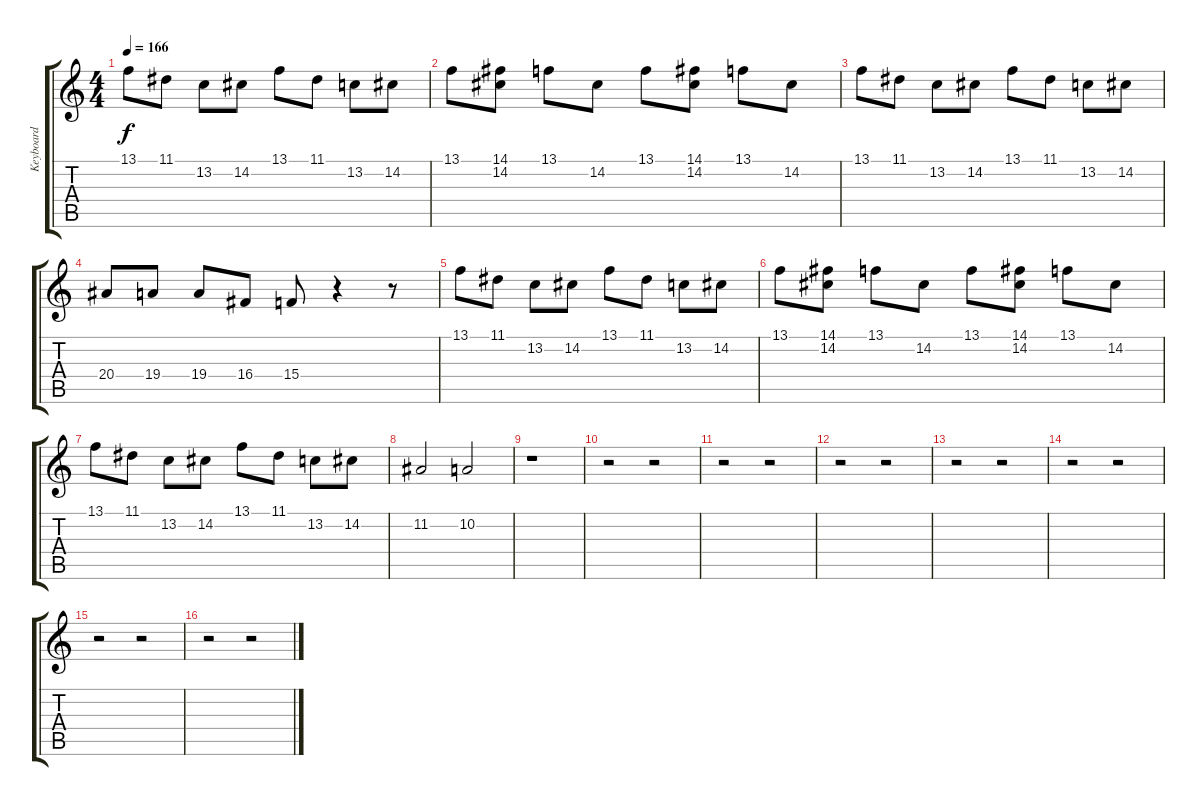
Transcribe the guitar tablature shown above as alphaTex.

\track ("Keyboard" "Keyboard") {instrument electricgrandpiano}
\staff {score tabs}
\tuning (E4 B3 G3 D3 A2 E2) {hide}
\ts (4 4)
\tempo 166
\clef g2
\ks c
13.1.8{dy f} 11.1.8 13.2.8 14.2.8 13.1.8 11.1.8 13.2.8 14.2.8 |
13.1.8 (14.1 14.2).8 13.1.8 14.2.8 13.1.8 (14.1 14.2).8 13.1.8 14.2.8 |
13.1.8 11.1.8 13.2.8 14.2.8 13.1.8 11.1.8 13.2.8 14.2.8 |
20.4.8 19.4.8 19.4.8 16.4.8 15.4.8 r.4 r.8 |
13.1.8 11.1.8 13.2.8 14.2.8 13.1.8 11.1.8 13.2.8 14.2.8 |
13.1.8 (14.1 14.2).8 13.1.8 14.2.8 13.1.8 (14.1 14.2).8 13.1.8 14.2.8 |
13.1.8 11.1.8 13.2.8 14.2.8 13.1.8 11.1.8 13.2.8 14.2.8 |
11.2.2 10.2.2 |
r.1 |
r.2 r.2 |
r.2 r.2 |
r.2 r.2 |
r.2 r.2 |
r.2 r.2 |
r.2 r.2 |
r.2 r.2
